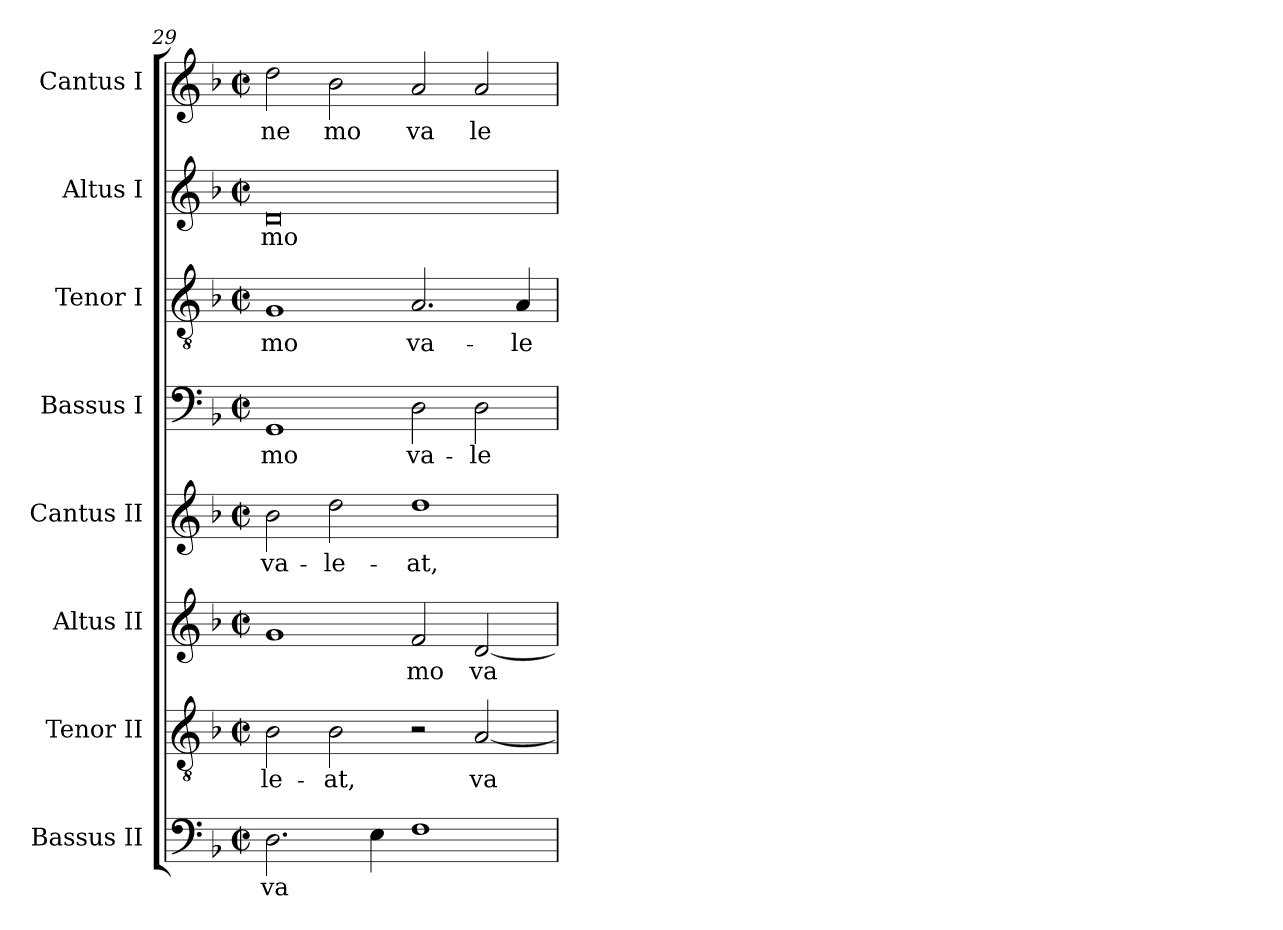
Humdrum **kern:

**kern	**text	**kern	**text	**kern	**text	**kern	**text	**kern	**text	**kern	**text	**kern	**text	**kern	**text
*part8	*part8	*part7	*part7	*part6	*part6	*part5	*part5	*part4	*part4	*part3	*part3	*part2	*part2	*part1	*part1
*staff8	*staff8	*staff7	*staff7	*staff6	*staff6	*staff5	*staff5	*staff4	*staff4	*staff3	*staff3	*staff2	*staff2	*staff1	*staff1
*I"Bassus II	*	*I"Tenor II	*	*I"Altus II	*	*I"Cantus II	*	*I"Bassus I	*	*I"Tenor I	*	*I"Altus I	*	*I"Cantus I	*
*clefF4	*	*clefGv2	*	*clefG2	*	*clefG2	*	*clefF4	*	*clefGv2	*	*clefG2	*	*clefG2	*
*k[b-]	*	*k[b-]	*	*k[b-]	*	*k[b-]	*	*k[b-]	*	*k[b-]	*	*k[b-]	*	*k[b-]	*
*F:	*	*F:	*	*F:	*	*F:	*	*F:	*	*F:	*	*F:	*	*F:	*
*M2/2	*	*M2/2	*	*M2/2	*	*M2/2	*	*M2/2	*	*M2/2	*	*M2/2	*	*M2/2	*
*met(c|)	*	*met(c|)	*	*met(c|)	*	*met(c|)	*	*met(c|)	*	*met(c|)	*	*met(c|)	*	*met(c|)	*
=29	=29	=29	=29	=29	=29	=29	=29	=29	=29	=29	=29	=29	=29	=29	=29
!	!LO:LY:b:cj	!	!LO:LY:b:cj	!	!	!	!LO:LY:b:cj	!	!LO:LY:b:cj	!	!LO:LY:b:cj	!	!LO:LY:b:cj	!	!LO:LY:b:cj
2.D\	va	2B-\	-le-	1g	.	2b-\	va-	1GG	-mo	1G	-mo	0d	-mo	2dd\	ne
!	!	!	!LO:LY:b:cj	!	!	!	!LO:LY:b:cj	!	!	!	!	!	!	!	!LO:LY:b:cj
.	.	2B-\	-at,	.	.	2dd\	-le-	.	.	.	.	.	.	2b-\	mo
4E\	.	.	.	.	.	.	.	.	.	.	.	.	.	.	.
!	!	!	!	!	!LO:LY:b:cj	!	!LO:LY:b:cj	!	!LO:LY:b:cj	!	!LO:LY:b:cj	!	!	!	!LO:LY:b:cj
1F	.	2r	.	2f/	-mo	1dd	-at,	2D\	va-	2.A/	va-	.	.	2a/	va
!	!	!	!LO:LY:b:cj	!	!LO:LY:b:cj	!	!	!	!LO:LY:b:cj	!	!	!	!	!	!LO:LY:b:cj
.	.	[<2A/	va-	[<2d/	va-	.	.	2D\	-le-	.	.	.	.	2a/	le
!	!	!	!	!	!	!	!	!	!	!	!LO:LY:b:cj	!	!	!	!
.	.	.	.	.	.	.	.	.	.	4A/	-le-	.	.	.	.
=	=	=	=	=	=	=	=	=	=	=	=	=	=	=	=
*-	*-	*-	*-	*-	*-	*-	*-	*-	*-	*-	*-	*-	*-	*-	*-
